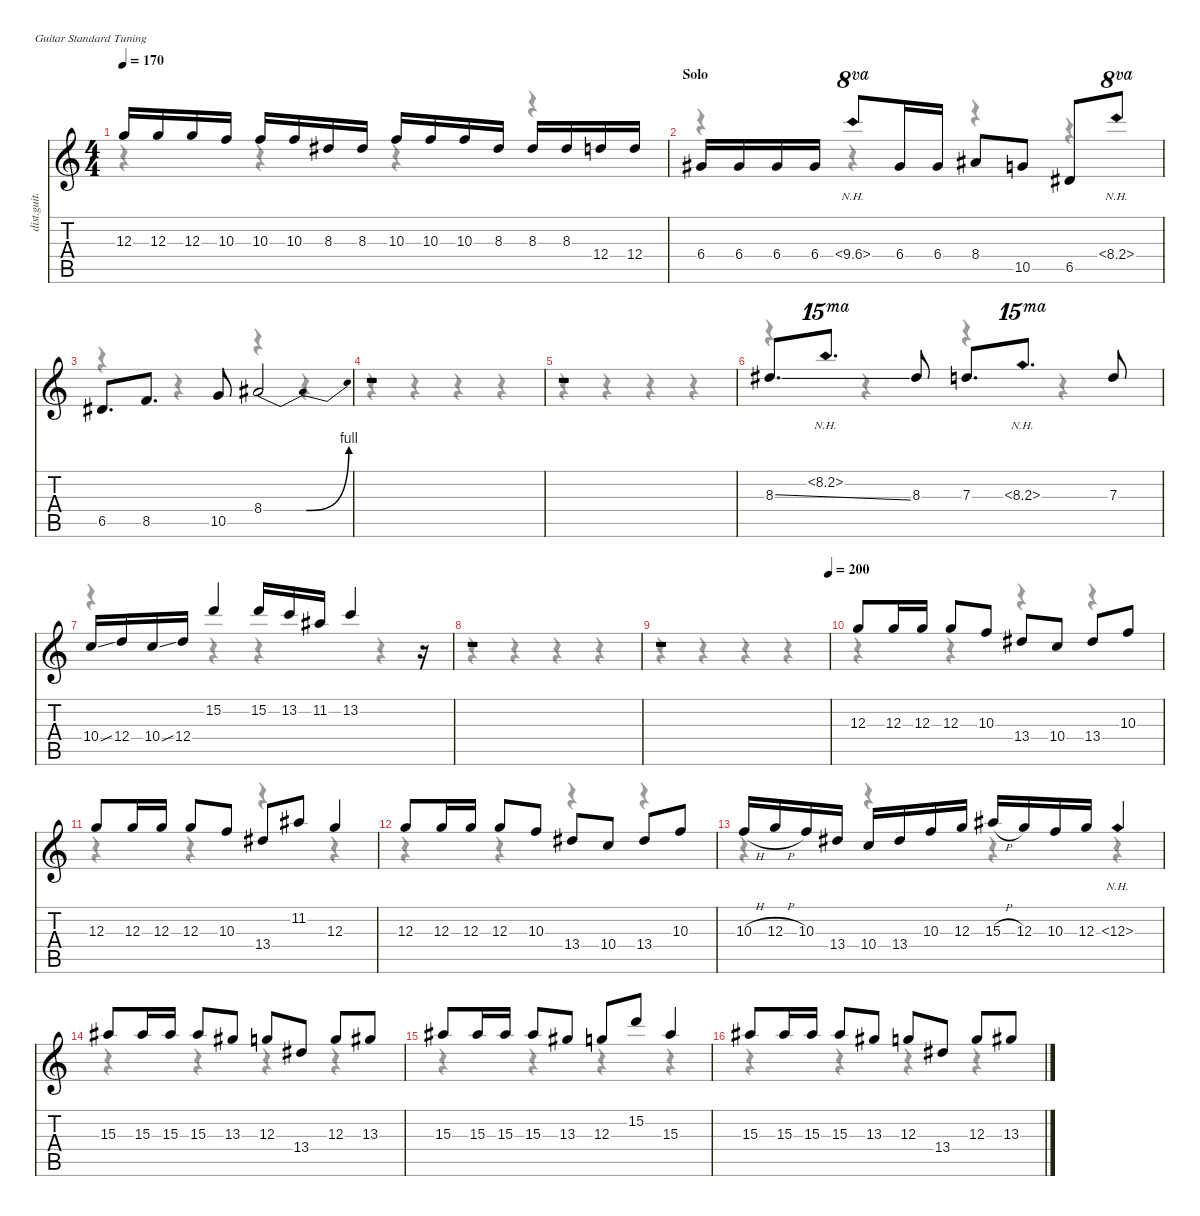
\hideDynamics
\bracketExtendMode nobrackets
\otherSystemsTrackNameOrientation horizontal
\track ("Lead 2" "dist.guit.") {instrument distortionguitar}
\staff {score tabs}
\tuning (E4 B3 G3 D3 A2 E2)
\voice
\ts (4 4)
\scale
1.09636
\tempo 170
\accidentals auto
\clef g2
\ottava regular
\simile none
\ks c
12.3.16{dy f} 12.3.16 12.3.16 10.3.16 10.3.16 10.3.16 8.3{acc #}.16 8.3{acc #}.16 10.3.16 10.3.16 10.3.16 8.3{acc #}.16 8.3{acc #}.16 8.3{acc #}.16 12.4.16 12.4.16 |
\section ("" "Solo")
\scale
0.980728 6.4{acc #}.16 6.4{acc #}.16 6.4{acc #}.16 6.4{acc #}.16 10.4{nh}.8{ot 8va} 6.4{acc #}.16 6.4{acc #}.16 8.4{acc #}.8 10.5.8 6.5{acc #}.8 8.4{nh acc #}.8{ot 8va} |
\scale
0.980728 6.5{acc #}.8{d} 8.5.8{d} 10.5.8 8.4{be (bendrelease 0 0 15 4 30 4 9.999999599999999 0) acc #}.2 |
\scale
0.980728 r.1 |
\scale
0.980728 r.1 |
\scale
0.980728 8.3{ss acc #}.8{d} 8.2{nh}.8{d ot 15ma} 8.3{acc #}.8 7.3.8{d} 8.3{nh acc #}.8{d ot 15ma} 7.3.8 |
\scale
1.07419 10.4{ss}.16 12.4.16 10.4{ss}.16 12.4.16 15.2.4 15.2.16 13.2.16 11.2{acc #}.16 13.2.4 r.16 |
\scale
0.985632 r.1 |
\scale
0.983278
\tempo (200 1)
r.1 |
\section ("" "")
\scale
0.985632 12.3.8 12.3.16 12.3.16 12.3.8 10.3.8 13.4{acc #}.8 10.4.8 13.4{acc #}.8 10.3.8 |
\scale
0.985632 12.3.8 12.3.16 12.3.16 12.3.8 10.3.8 13.4{acc #}.8 11.2{acc #}.8 12.3.4 |
\scale
0.985632 12.3.8 12.3.16 12.3.16 12.3.8 10.3.8 13.4{acc #}.8 10.4.8 13.4{acc #}.8 10.3.8 |
\scale
1.08606 10.3{h}.16 12.3{h}.16 10.3.16 13.4{acc #}.16 10.4.16 13.4{acc #}.16 10.3.16 12.3.16 15.3{h acc #}.16 12.3.16 10.3.16 12.3.16 12.3{nh}.4 |
\scale
0.982788 15.3{acc #}.8 15.3{acc #}.16 15.3{acc #}.16 15.3{acc #}.8 13.3{acc #}.8 12.3.8 13.4{acc #}.8 12.3.8 13.3{acc #}.8 |
\scale
0.982788 15.3{acc #}.8 15.3{acc #}.16 15.3{acc #}.16 15.3{acc #}.8 13.3{acc #}.8 12.3.8 15.2.8 15.3{acc #}.4 |
\scale
0.982788 15.3{acc #}.8 15.3{acc #}.16 15.3{acc #}.16 15.3{acc #}.8 13.3{acc #}.8 12.3.8 13.4{acc #}.8 12.3.8 13.3{acc #}.8
\voice
\clef g2
\ottava regular
\simile none
\ks c
r.4{dy mf} r.4 r.4 r.4 |
r.4 r.4 r.4 r.4 |
r.4 r.4 r.4 r.4 |
r.4 r.4 r.4 r.4 |
r.4 r.4 r.4 r.4 |
r.4 r.4 r.4 r.4 |
r.4 r.4 r.4 r.4 |
r.4 r.4 r.4 r.4 |
r.4 r.4 r.4 r.4 |
r.4 r.4 r.4 r.4 |
r.4 r.4 r.4 r.4 |
r.4 r.4 r.4 r.4 |
r.4 r.4 r.4 r.4 |
r.4 r.4 r.4 r.4 |
r.4 r.4 r.4 r.4 |
r.4 r.4 r.4 r.4
